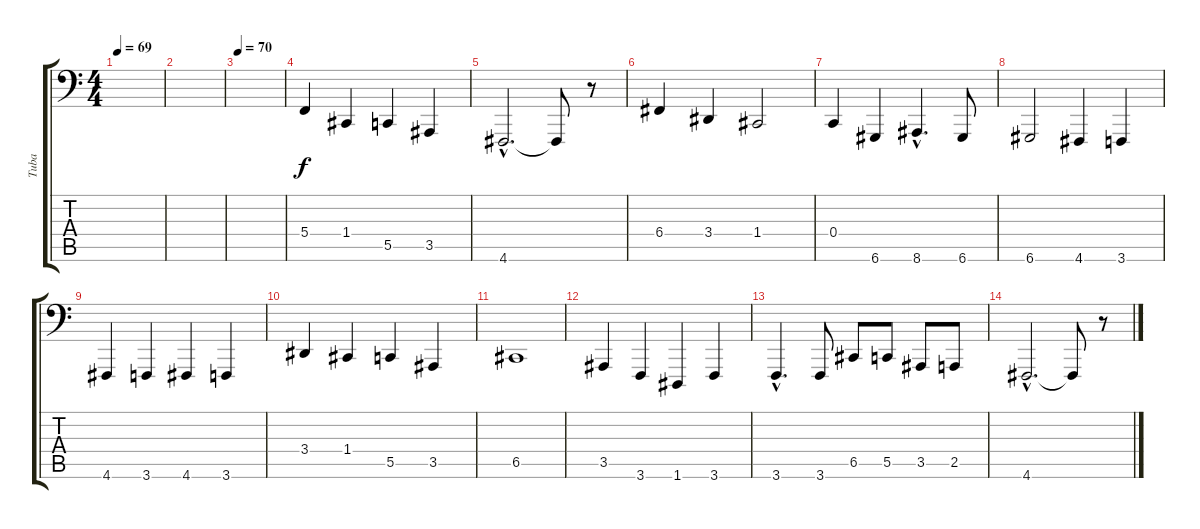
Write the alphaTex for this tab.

\track ("Tuba" "Tuba") {instrument tuba}
\staff {score tabs}
\tuning (D3 A2 F2 C2 G1 D1) {hide}
\ts (4 4)
\tempo 69
\clef f4
\ks c
|
|
\tempo 70
|
5.4.4 1.4.4 5.5.4 3.5.4 |
4.6{hac}.2{d} 4.6{t}.8 r.8 |
6.4.4 3.4.4 1.4.2 |
0.4.4 6.6.4 8.6{hac}.4{d} 6.6.8 |
6.6.2 4.6.4 3.6.4 |
4.6.4 3.6.4 4.6.4 3.6.4 |
3.4.4 1.4.4 5.5.4 3.5.4 |
6.5.1 |
3.5.4 3.6.4 1.6.4 3.6.4 |
3.6{hac}.4{d} 3.6.8 6.5.8 5.5.8 3.5.8 2.5.8 |
4.6{hac}.2{d} 4.6{t}.8 r.8
